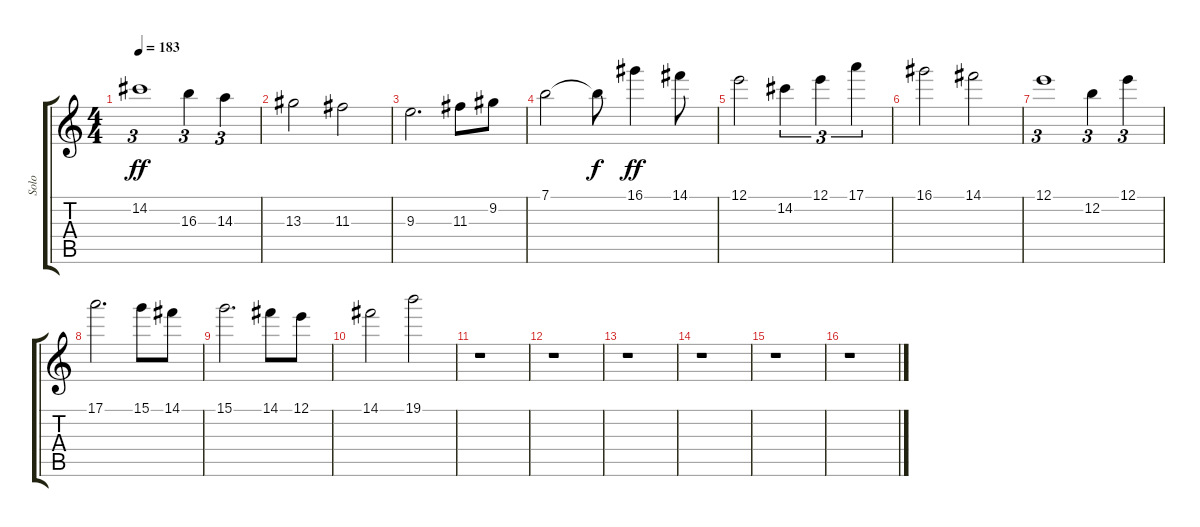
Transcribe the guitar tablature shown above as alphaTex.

\track ("Solo" "Solo") {instrument overdrivenguitar}
\staff {score tabs}
\tuning (E4 B3 G3 D3 A2 E2) {hide}
\ts (4 4)
\tempo 183
\clef g2
\ks c
14.2.1{tu (3 2) dy ff} 16.3.4{tu (3 2)} 14.3.4{tu (3 2)} |
13.3.2 11.3.2 |
9.3.2{d} 11.3.8 9.2.8 |
7.1.2 7.1{t}.8{dy f} 16.1.4{dy ff} 14.1.8 |
12.1.2 14.2.4{tu (3 2)} 12.1.4{tu (3 2)} 17.1.4{tu (3 2)} |
16.1.2 14.1.2 |
12.1.1{tu (3 2)} 12.2.4{tu (3 2)} 12.1.4{tu (3 2)} |
17.1.2{d} 15.1.8 14.1.8 |
15.1.2{d} 14.1.8 12.1.8 |
14.1.2 19.1.2 |
r.1 |
r.1 |
r.1 |
r.1 |
r.1 |
r.1
